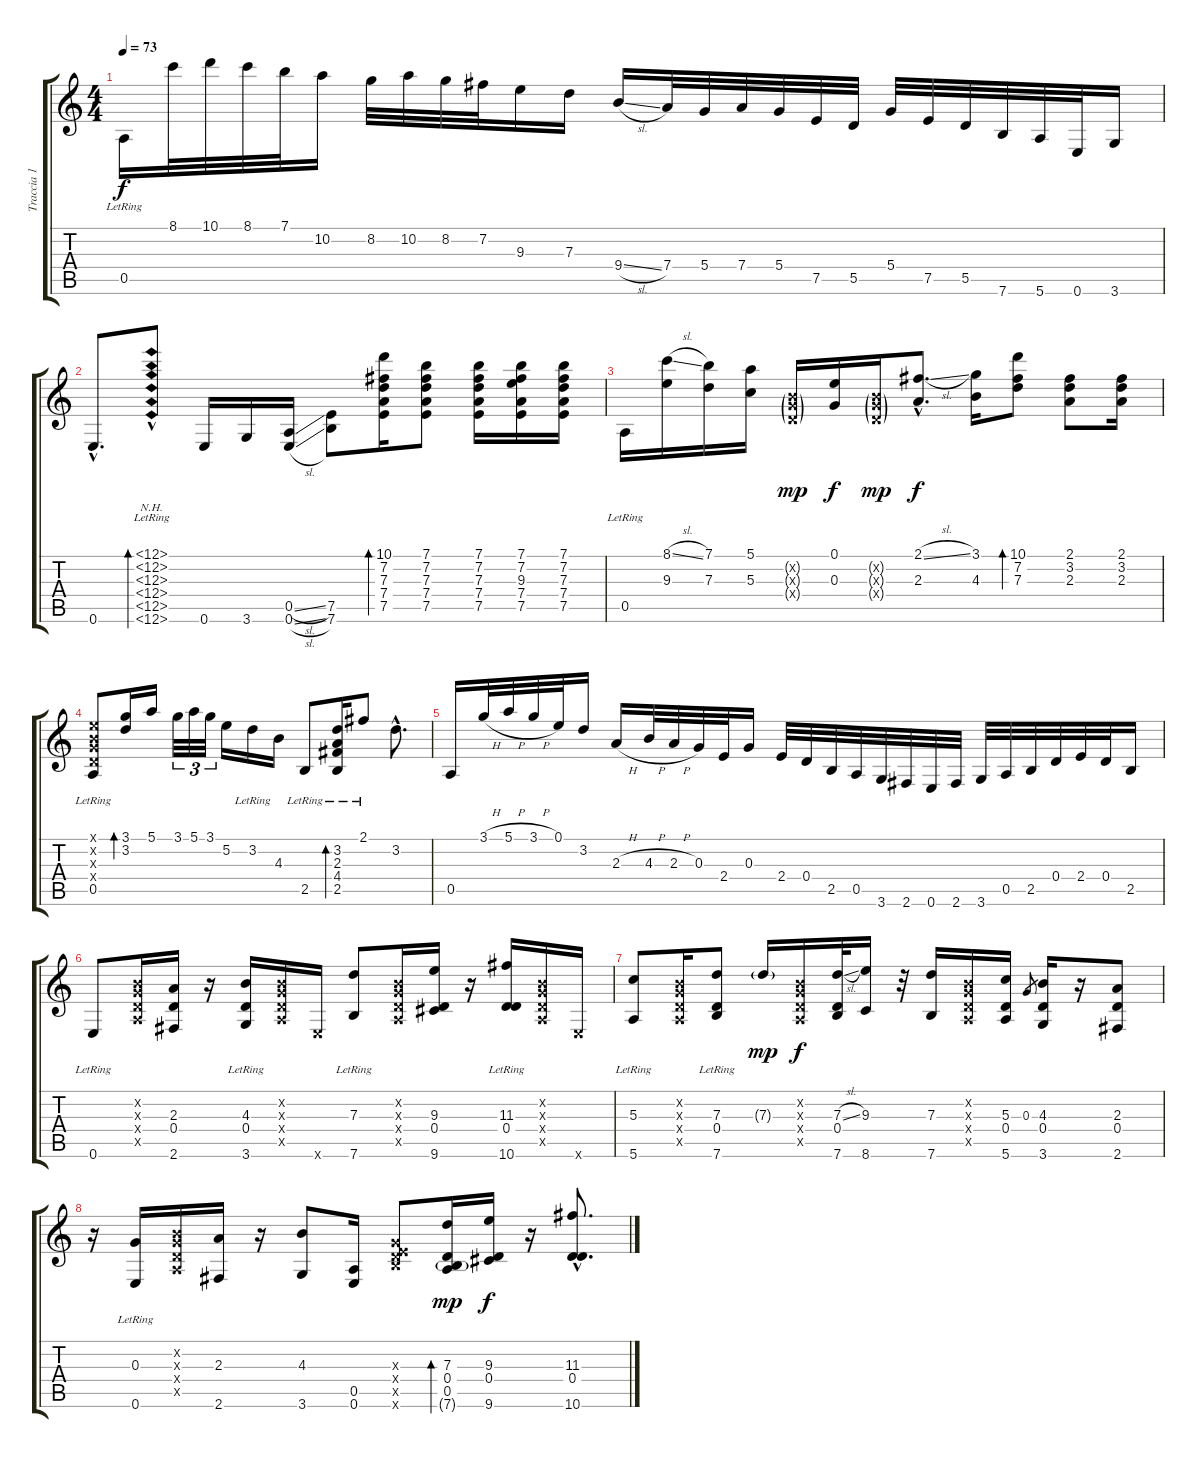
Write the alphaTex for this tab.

\track ("Traccia 1" "Traccia 1") {instrument acousticguitarnylon}
\staff {score tabs}
\tuning (E4 B3 G3 D3 A2 E2) {hide}
\ts (4 4)
\tempo 73
\clef g2
\ks c
0.5{lr}.16{dy f} 8.1.32 10.1.32 8.1.32 7.1.32 10.2.16 8.2.32 10.2.32 8.2.32 7.2.32 9.3.16 7.3.16 9.4{sl}.16 7.4.32 5.4.32 7.4.32 5.4.32 7.5.32 5.5.32 5.4.32 7.5.32 5.5.32 7.6.32 5.6.32 0.6.32 3.6.16 |
0.6{hac}.8{d} (12.1{nh lr} 12.2{nh lr} 12.3{nh lr} 12.4{nh hac lr} 12.5{nh lr} 12.6{nh lr}).8{bd 120} 0.6.16 3.6.16 (0.5{sl} 0.6{sl}).16 (7.5 7.6).8 (10.1 7.2 7.3 7.4 7.5).16{bd 120} (7.1 7.2 7.3 7.4 7.5).8 (7.1 7.2 7.3 7.4 7.5).16 (7.1 7.2 9.3 7.4 7.5).16 (7.1 7.2 7.3 7.4 7.5).16 |
0.5{lr}.16 (8.1{sl} 9.3).16 (7.1 7.3).16 (5.1 5.3).16 (0.2{g x} 0.3{g x} 0.4{g x}).16{dy mp} (0.1 0.3).16{dy f} (0.2{g x} 0.3{g x} 0.4{g x}).16{dy mp} (2.1{sl hac} 2.3{hac}).8{d dy f} (3.1 4.3).16 (10.1 7.2 7.3).8{bd 120} (2.1 3.2 2.3).8 (2.1 3.2 2.3).16 |
(0.1{x} 0.2{x} 0.3{x} 0.4{x} 0.5{lr}).8 (3.1 3.2).16{bd 480} 5.1.16 3.1.32{tu (3 2)} 5.1.32{tu (3 2)} 3.1.32{tu (3 2)} 5.2.16 3.2{lr}.16 4.3.16 2.5{lr}.8 (3.2{lr} 2.3{lr} 4.4{lr} 2.5{lr}).16{bd 480} 2.1{lr}.8 3.2{hac}.8{d} |
0.5.16 3.1{h}.32 5.1{h}.32 3.1{h}.32 0.1.32 3.2.16 2.3{h}.16 4.3{h}.32 2.3{h}.32 0.3.32 2.4.32 0.3.16 2.4.32 0.4.32 2.5.32 0.5.32 3.6.32 2.6.32 0.6.32 2.6.32 3.6.32 0.5.32 2.5.32 0.4.32 2.4.32 0.4.32 2.5.16 |
0.6{lr}.8{volume 9} (0.2{x} 0.3{x} 0.4{x} 0.5{x}).16 (2.3 0.4 2.6).16 r.16 (4.3 0.4 3.6{lr}).16 (0.2{x} 0.3{x} 0.4{x} 0.5{x}).16 0.6{x}.16 (7.3 7.6{lr}).8 (0.2{x} 0.3{x} 0.4{x} 0.5{x}).16 (9.3 0.4 9.6).16 r.16 (11.3 0.4 10.6{lr}).16 (0.2{x} 0.3{x} 0.4{x} 0.5{x}).16 0.6{x}.16 |
(5.3 5.6{lr}).8 (0.2{x} 0.3{x} 0.4{x} 0.5{x}).16 (7.3 0.4 7.6{lr}).8 7.3{g}.16{dy mp} (0.2{x} 0.3{x} 0.4{x} 0.5{x}).16{dy f} (7.3{sl} 0.4 7.6).32 (9.3 8.6).16 r.32 (7.3 7.6).16 (0.2{x} 0.3{x} 0.4{x} 0.5{x}).16 (5.3 0.4 5.6).16 0.3.8{gr} (4.3 0.4 3.6).16 r.16 (2.3 0.4 2.6).8 |
r.16 (0.3 0.6{lr}).16 (0.2{x} 0.3{x} 0.4{x} 0.5{x}).16 (2.3 2.6).16 r.16 (4.3 3.6).8 (0.5 0.6).16 (0.3{x} 0.4{x} 7.5{x} 7.6{x}).8 (7.3 0.4 0.5 7.6{g}).16{bd 240 dy mp} (9.3 0.4 9.6).16{dy f} r.16 (11.3{hac} 0.4{hac} 10.6{hac}).8{d}
